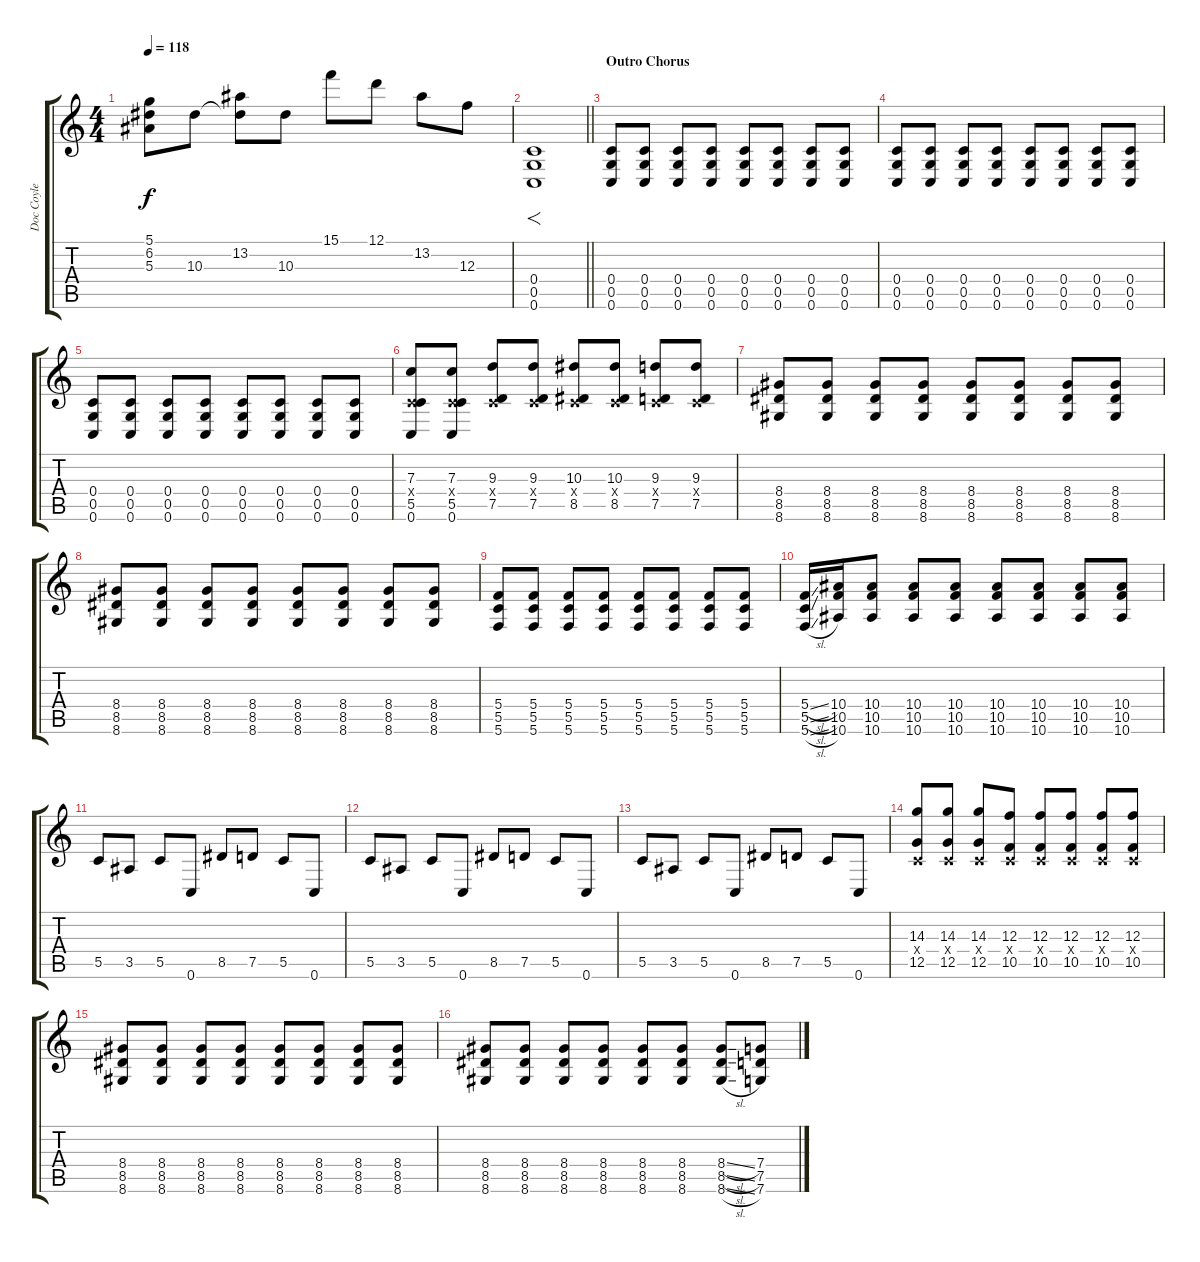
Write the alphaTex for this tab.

\track ("Doc Coyle" "Doc Coyle") {instrument distortionguitar}
\staff {score tabs}
\tuning (D4 A3 F3 C3 G2 C2) {hide}
\ts (4 4)
\tempo 118
\clef g2
\ks c
(5.1{t} 6.2{t} 5.3{t}).8{dy f} 10.3.8 (13.2 10.3{t}).8 10.3.8 15.1.8 12.1.8 13.2.8 12.3.8 |
\barLineRight lightlight
(0.4 0.5 0.6).1{f volume 16 instrument distortionguitar} |
\section ("" "Outro Chorus")
(0.4 0.5 0.6).8{balance 8} (0.4 0.5 0.6).8 (0.4 0.5 0.6).8 (0.4 0.5 0.6).8 (0.4 0.5 0.6).8 (0.4 0.5 0.6).8 (0.4 0.5 0.6).8 (0.4 0.5 0.6).8 |
(0.4 0.5 0.6).8 (0.4 0.5 0.6).8 (0.4 0.5 0.6).8 (0.4 0.5 0.6).8 (0.4 0.5 0.6).8 (0.4 0.5 0.6).8 (0.4 0.5 0.6).8 (0.4 0.5 0.6).8 |
(0.4 0.5 0.6).8 (0.4 0.5 0.6).8 (0.4 0.5 0.6).8 (0.4 0.5 0.6).8 (0.4 0.5 0.6).8 (0.4 0.5 0.6).8 (0.4 0.5 0.6).8 (0.4 0.5 0.6).8 |
(7.3 0.4{x} 5.5 0.6).8 (7.3 0.4{x} 5.5 0.6).8 (9.3 0.4{x} 7.5).8 (9.3 0.4{x} 7.5).8 (10.3 0.4{x} 8.5).8 (10.3 0.4{x} 8.5).8 (9.3 0.4{x} 7.5).8 (9.3 0.4{x} 7.5).8 |
(8.4 8.5 8.6).8 (8.4 8.5 8.6).8 (8.4 8.5 8.6).8 (8.4 8.5 8.6).8 (8.4 8.5 8.6).8 (8.4 8.5 8.6).8 (8.4 8.5 8.6).8 (8.4 8.5 8.6).8 |
(8.4 8.5 8.6).8 (8.4 8.5 8.6).8 (8.4 8.5 8.6).8 (8.4 8.5 8.6).8 (8.4 8.5 8.6).8 (8.4 8.5 8.6).8 (8.4 8.5 8.6).8 (8.4 8.5 8.6).8 |
(5.4 5.5 5.6).8 (5.4 5.5 5.6).8 (5.4 5.5 5.6).8 (5.4 5.5 5.6).8 (5.4 5.5 5.6).8 (5.4 5.5 5.6).8 (5.4 5.5 5.6).8 (5.4 5.5 5.6).8 |
(5.4{sl} 5.5{sl} 5.6{sl}).16 (10.4 10.5 10.6).16 (10.4 10.5 10.6).8 (10.4 10.5 10.6).8 (10.4 10.5 10.6).8 (10.4 10.5 10.6).8 (10.4 10.5 10.6).8 (10.4 10.5 10.6).8 (10.4 10.5 10.6).8 |
5.5.8{balance 0} 3.5.8 5.5.8 0.6.8 8.5.8 7.5.8 5.5.8 0.6.8 |
5.5.8 3.5.8 5.5.8 0.6.8 8.5.8 7.5.8 5.5.8 0.6.8 |
5.5.8 3.5.8 5.5.8 0.6.8 8.5.8 7.5.8 5.5.8 0.6.8 |
(14.3 0.4{x} 12.5).8 (14.3 0.4{x} 12.5).8 (14.3 0.4{x} 12.5).8 (12.3 0.4{x} 10.5).8 (12.3 0.4{x} 10.5).8 (12.3 0.4{x} 10.5).8 (12.3 0.4{x} 10.5).8 (12.3 0.4{x} 10.5).8 |
(8.4 8.5 8.6).8 (8.4 8.5 8.6).8 (8.4 8.5 8.6).8 (8.4 8.5 8.6).8 (8.4 8.5 8.6).8 (8.4 8.5 8.6).8 (8.4 8.5 8.6).8 (8.4 8.5 8.6).8 |
(8.4 8.5 8.6).8 (8.4 8.5 8.6).8 (8.4 8.5 8.6).8 (8.4 8.5 8.6).8 (8.4 8.5 8.6).8 (8.4 8.5 8.6).8 (8.4{sl} 8.5{sl} 8.6{sl}).8 (7.4 7.5 7.6).8
